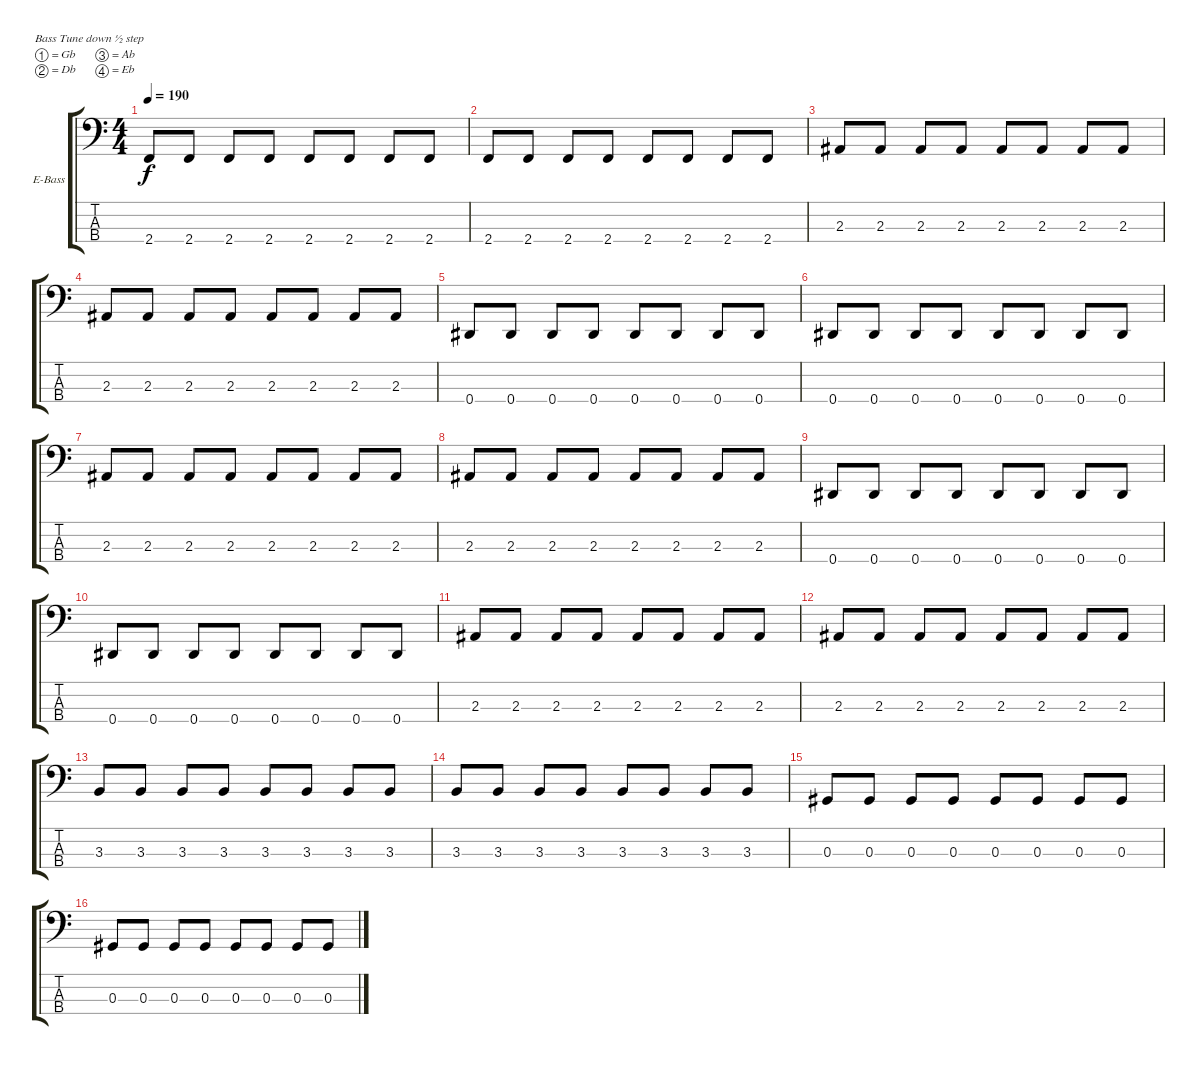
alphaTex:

\bracketExtendMode groupsimilarinstruments
\firstSystemTrackNameOrientation horizontal
\otherSystemsTrackNameOrientation horizontal
\track ("Виталий Дубинин" "E-Bass") {instrument electricbassfinger}
\staff {score tabs}
\tuning (Gb2 Db2 Ab1 Eb1)
\ts (4 4)
\tempo 190
\clef f4
\ks c
2.4.8{dy f} 2.4.8 2.4.8 2.4.8 2.4.8 2.4.8 2.4.8 2.4.8 |
2.4.8 2.4.8 2.4.8 2.4.8 2.4.8 2.4.8 2.4.8 2.4.8 |
2.3.8 2.3.8 2.3.8 2.3.8 2.3.8 2.3.8 2.3.8 2.3.8 |
2.3.8 2.3.8 2.3.8 2.3.8 2.3.8 2.3.8 2.3.8 2.3.8 |
0.4.8 0.4.8 0.4.8 0.4.8 0.4.8 0.4.8 0.4.8 0.4.8 |
0.4.8 0.4.8 0.4.8 0.4.8 0.4.8 0.4.8 0.4.8 0.4.8 |
2.3.8 2.3.8 2.3.8 2.3.8 2.3.8 2.3.8 2.3.8 2.3.8 |
2.3.8 2.3.8 2.3.8 2.3.8 2.3.8 2.3.8 2.3.8 2.3.8 |
0.4.8 0.4.8 0.4.8 0.4.8 0.4.8 0.4.8 0.4.8 0.4.8 |
0.4.8 0.4.8 0.4.8 0.4.8 0.4.8 0.4.8 0.4.8 0.4.8 |
2.3.8 2.3.8 2.3.8 2.3.8 2.3.8 2.3.8 2.3.8 2.3.8 |
2.3.8 2.3.8 2.3.8 2.3.8 2.3.8 2.3.8 2.3.8 2.3.8 |
3.3.8 3.3.8 3.3.8 3.3.8 3.3.8 3.3.8 3.3.8 3.3.8 |
3.3.8 3.3.8 3.3.8 3.3.8 3.3.8 3.3.8 3.3.8 3.3.8 |
0.3.8 0.3.8 0.3.8 0.3.8 0.3.8 0.3.8 0.3.8 0.3.8 |
0.3.8 0.3.8 0.3.8 0.3.8 0.3.8 0.3.8 0.3.8 0.3.8
